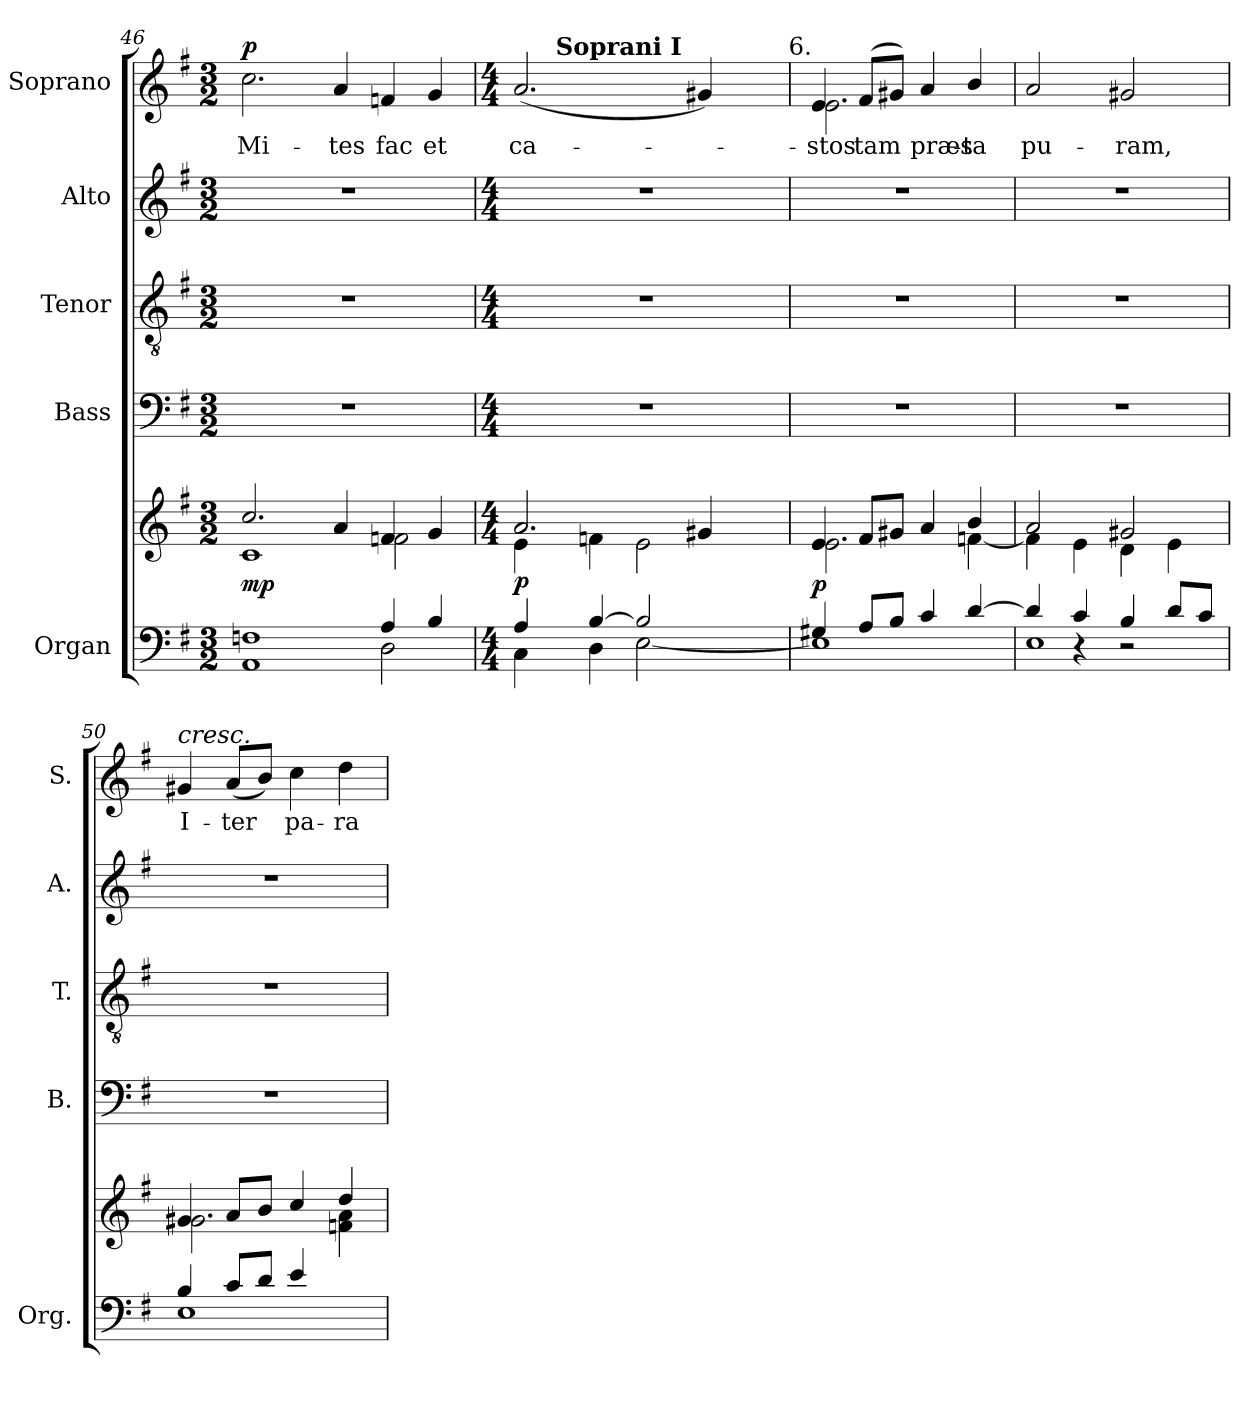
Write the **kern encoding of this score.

**kern	**kern	**dynam	**kern	**kern	**kern	**kern	**text	**dynam
*part5	*part5	*part5	*part4	*part3	*part2	*part1	*part1	*part1
*staff6	*staff5	*staff5/6	*staff4	*staff3	*staff2	*staff1	*staff1	*staff1
*I"Organ	*	*	*I"Bass	*I"Tenor	*I"Alto	*I"Soprano	*	*
*I'Org.	*	*	*I'B.	*I'T.	*I'A.	*I'S.	*	*
*clefF4	*clefG2	*	*clefF4	*clefGv2	*clefG2	*clefG2	*	*
*	*	*	*	*ITrd7c12	*	*	*	*
*k[f#]	*k[f#]	*	*k[f#]	*k[f#]	*k[f#]	*k[f#]	*	*
*G:	*G:	*	*G:	*G:	*G:	*G:	*	*
*M3/2	*M3/2	*	*M3/2	*M3/2	*M3/2	*M3/2	*	*
=46	=46	=46	=46	=46	=46	=46	=46	=46
*^	*^	*	*	*	*	*	*	*
!	!	!	!	!	!LO:N:vis=1	!LO:N:vis=1	!LO:N:vis=1	!	!	!
!	!	!	!	!	!	!	!	!	!LO:LY:b:color=#000000	!
1AAi 1Fni	1ryy	2.cci/	1ci	mp	1.r	1.r	1.r	2.cci\	Mi-	p
!	!	!	!	!	!	!	!	!	!LO:LY:b:color=#000000	!
.	.	4ai/	.	.	.	.	.	4ai/	-tes	.
!	!	!	!	!	!	!	!	!	!LO:LY:b:color=#000000	!
4Ai/	2Di\	4fni/	2fi\	.	.	.	.	4fni/	fac	.
!	!	!	!	!	!	!	!	!	!LO:LY:b:color=#000000	!
4Bi/	.	4gi/	.	.	.	.	.	4gi/	et	.
=47	=47	=47	=47	=47	=47	=47	=47	=47	=47	=47
*M4/4	*	*M4/4	*	*	*M4/4	*M4/4	*M4/4	*M4/4	*	*
*	*	*	*	*	*	*	*	*^	*	*
!	!	!	!	!	!	!	!	!	!	!LO:LY:b:color=#000000	!
*	*	*	*	*	*	*	*	*^	*^	*	*
4Ai/	4Ci\	2.ai/	4ei\	p	1r	1r	1r	2.ryy	(2.ai/	16ryy	2ryy	ca-	.
.	.	.	.	.	.	.	.	.	.	32ryy	.	.	.
.	.	.	.	.	.	.	.	.	.	128..ryy	.	.	.
!	!	!	!	!	!	!	!	!	!	!LO:TX:a:B:t=Soprani I	!	!	!
.	.	.	.	.	.	.	.	.	.	2ryy	.	.	.
[4Bi/	4Di\	.	4fni\	.	.	.	.	.	.	.	.	.	.
2Bi/]	[2Ei\	.	2ei\	.	.	.	.	.	.	.	4ryy	.	.
.	.	.	.	.	.	.	.	.	.	4ryy	.	.	.
.	.	4g#Xi/	.	.	.	.	.	4ryy	4g#Xi/)	.	8ryy	.	.
.	.	.	.	.	.	.	.	.	.	8ryy	.	.	.
.	.	.	.	.	.	.	.	.	.	.	16ryy	.	.
.	.	.	.	.	.	.	.	.	.	.	32ryy	.	.
.	.	.	.	.	.	.	.	.	.	.	64ryy	.	.
.	.	.	.	.	.	.	.	.	.	64ryy	.	.	.
.	.	.	.	.	.	.	.	.	.	.	128...ryy	.	.
.	.	.	.	.	.	.	.	.	.	512ryy	.	.	.
!	!	!	!	!	!	!	!	!	!	!	!LO:TX:a:t=6.	!	!
.	.	.	.	.	.	.	.	.	.	.	1024ryy	.	.
*	*	*	*	*	*	*	*	*v	*v	*v	*v	*	*
=48	=48	=48	=48	=48	=48	=48	=48	=48	=48	=48
*	*	*	*	*	*	*	*	*^	*	*
*	*	*	*	*	*	*	*	*	*^	*	*
*	*	*	*	*	*	*	*	*	*	*^	*	*
!	!	!	!	!	!	!	!	!	!	!	!	!LO:LY:a:color=#000000	!
*	*	*	*	*	*	*	*	*	*v	*v	*v	*	*
*	*	*	*	*	*	*	*	*^	*^	*	*
!	!	!	!	!	!	!	!	!	!	!	!	!LO:LY:b:color=#000000	!
*	*	*	*	*	*	*	*	*	*v	*v	*v	*	*
4G#Xi/	1Ei]	4ei/	2.ei\	p	1r	1r	1r	4ei/	2.ei\	-stos	.
!	!	!	!	!	!	!	!	!	!	!LO:LY:a:color=#000000	!
8Ai/L	.	8f#i/L	.	.	.	.	.	(8f#i/L	.	tam	.
8Bi/J	.	8g#Xi/J	.	.	.	.	.	8g#Xi/J)	.	.	.
!	!	!	!	!	!	!	!	!	!	!LO:LY:a:color=#000000	!
4ci/	.	4ai/	.	.	.	.	.	4ai/	.	præs-	.
!	!	!	!	!	!	!	!	!	!	!LO:LY:a:color=#000000	!
[4di/	.	4bi/	[4fni\	.	.	.	.	4bi/	4ryy	-ta	.
*	*	*	*	*	*	*	*	*v	*v	*	*
!!LO:PB:g=z
=49	=49	=49	=49	=49	=49	=49	=49	=49	=49	=49
*	*^	*	*	*	*	*	*	*	*	*
*	*	*	*	*	*	*	*	*	*^	*	*
!	!	!	!	!	!	!	!	!	!	!	!LO:LY:b:color=#000000	!
*	*	*	*	*	*	*	*	*	*v	*v	*	*
4di/]	1Ei	4ryy	2ai/	4fi\]	.	1r	1r	1r	2ai/	pu-	.
4ci/	.	4r	.	4ei\	.	.	.	.	.	.	.
!	!	!	!	!	!	!	!	!	!	!LO:LY:b:color=#000000	!
4Bi/	.	2r	2g#Xi/	4di\	.	.	.	.	2g#Xi/	-ram,	.
8di/L	.	.	.	4ei\	.	.	.	.	.	.	.
8ci/J	.	.	.	.	.	.	.	.	.	.	.
*	*v	*v	*	*	*	*	*	*	*	*	*
=50	=50	=50	=50	=50	=50	=50	=50	=50	=50	=50
!	!	!	!	!	!	!	!	!LO:TX:a:i:t=cresc.	!	!
!	!	!	!	!	!	!	!	!	!LO:LY:b:color=#000000	!
4Bi/	1Ei	4g#Xi/	2.g#i\	.	1r	1r	1r	4g#Xi/	I-	.
!	!	!	!	!	!	!	!	!	!LO:LY:b:color=#000000	!
8ci/L	.	8ai/L	.	.	.	.	.	(8ai/L	-ter	.
8di/J	.	8bi/J	.	.	.	.	.	8bi/J)	.	.
!	!	!	!	!	!	!	!	!	!LO:LY:b:color=#000000	!
4ei/	.	4cci/	.	.	.	.	.	4cci\	pa-	.
!	!	!	!	!	!	!	!	!	!LO:LY:b:color=#000000	!
4ryy	.	4ddi/	4fni\ 4ai	.	.	.	.	4ddi\	-ra	.
*v	*v	*	*	*	*	*	*	*	*	*
*	*v	*v	*	*	*	*	*	*	*
=	=	=	=	=	=	=	=	=
*-	*-	*-	*-	*-	*-	*-	*-	*-
